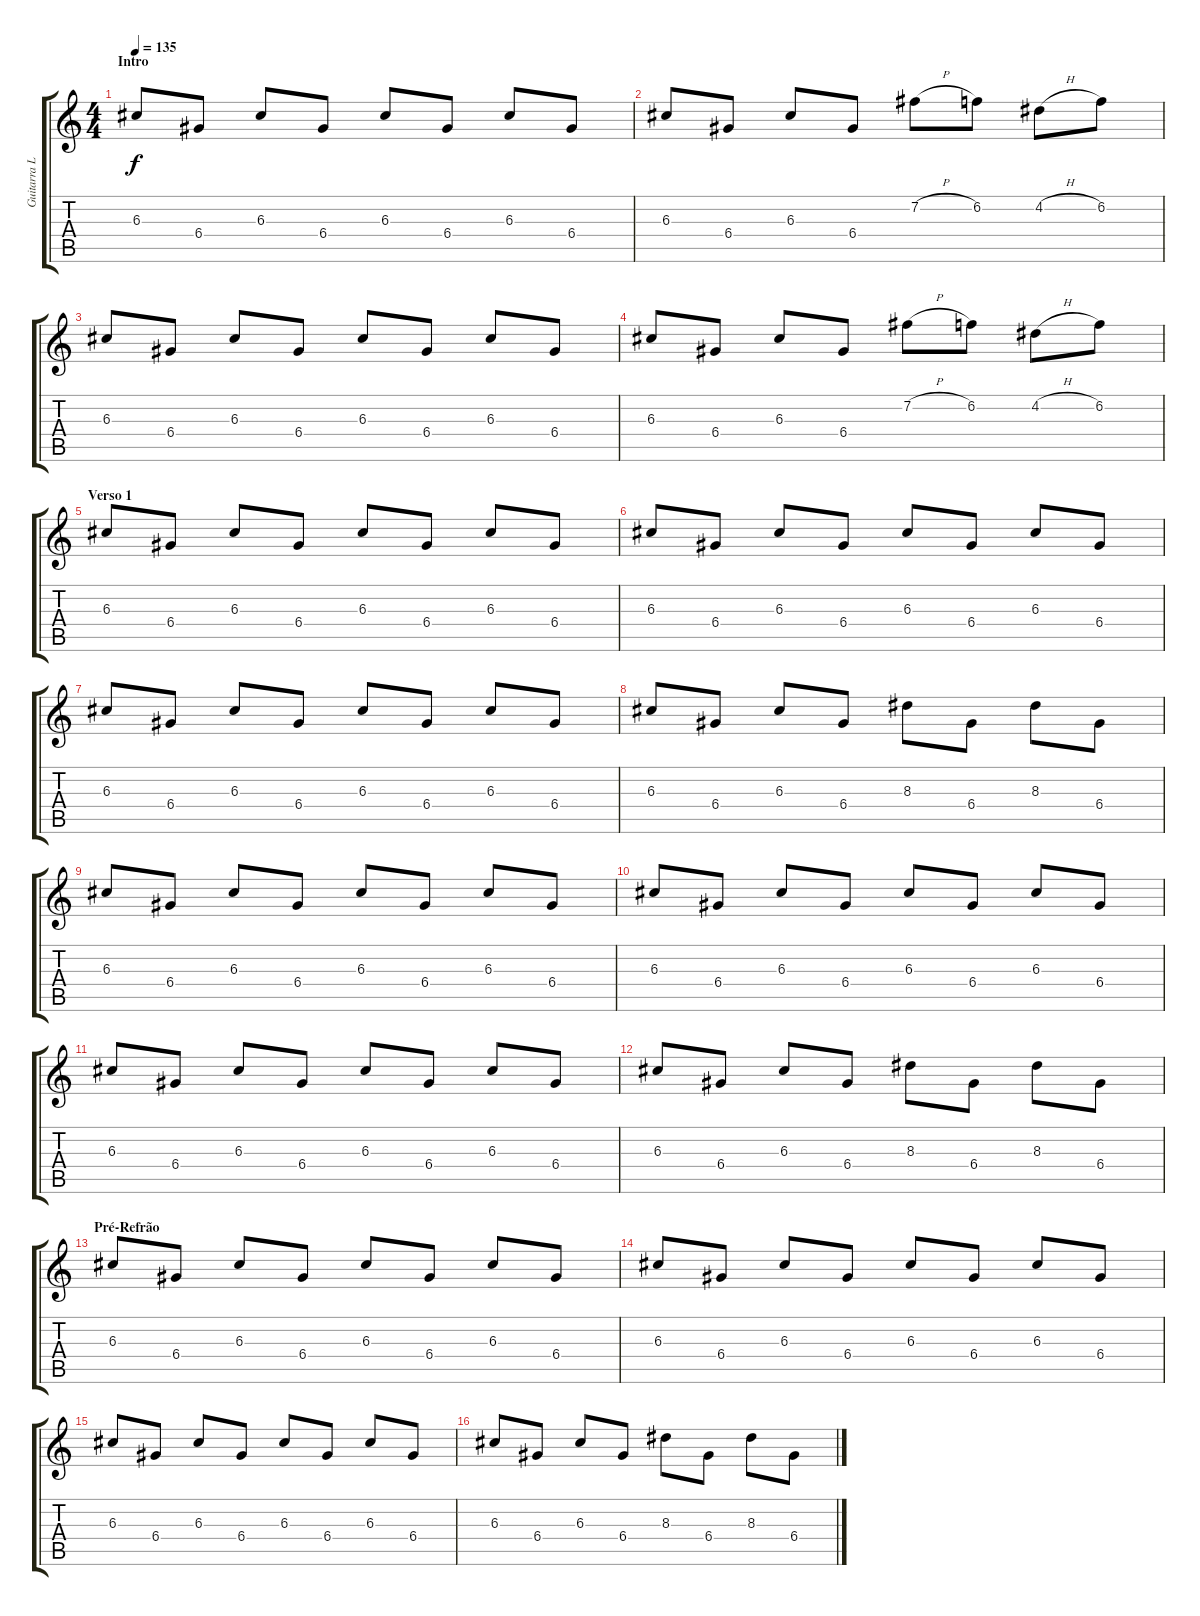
\track ("Guitarra Limpa | Luis Felipe" "Guitarra L") {instrument electricguitarclean}
\staff {score tabs}
\tuning (E4 B3 G3 D3 A2 E2) {hide}
\ts (4 4)
\section ("" "Intro")
\tempo 135
\clef g2
\ks c
6.3.8{dy f instrument electricguitarclean} 6.4.8 6.3.8 6.4.8 6.3.8 6.4.8 6.3.8 6.4.8 |
6.3.8 6.4.8 6.3.8 6.4.8 7.2{h}.8 6.2.8 4.2{h}.8 6.2.8 |
6.3.8 6.4.8 6.3.8 6.4.8 6.3.8 6.4.8 6.3.8 6.4.8 |
6.3.8 6.4.8 6.3.8 6.4.8 7.2{h}.8 6.2.8 4.2{h}.8 6.2.8 |
\section ("" "Verso 1")
6.3.8 6.4.8 6.3.8 6.4.8 6.3.8 6.4.8 6.3.8 6.4.8 |
6.3.8 6.4.8 6.3.8 6.4.8 6.3.8 6.4.8 6.3.8 6.4.8 |
6.3.8 6.4.8 6.3.8 6.4.8 6.3.8 6.4.8 6.3.8 6.4.8 |
6.3.8 6.4.8 6.3.8 6.4.8 8.3.8 6.4.8 8.3.8 6.4.8 |
6.3.8 6.4.8 6.3.8 6.4.8 6.3.8 6.4.8 6.3.8 6.4.8 |
6.3.8 6.4.8 6.3.8 6.4.8 6.3.8 6.4.8 6.3.8 6.4.8 |
6.3.8 6.4.8 6.3.8 6.4.8 6.3.8 6.4.8 6.3.8 6.4.8 |
6.3.8 6.4.8 6.3.8 6.4.8 8.3.8 6.4.8 8.3.8 6.4.8 |
\section ("" "Pré-Refrão")
6.3.8 6.4.8 6.3.8 6.4.8 6.3.8 6.4.8 6.3.8 6.4.8 |
6.3.8 6.4.8 6.3.8 6.4.8 6.3.8 6.4.8 6.3.8 6.4.8 |
6.3.8 6.4.8 6.3.8 6.4.8 6.3.8 6.4.8 6.3.8 6.4.8 |
6.3.8 6.4.8 6.3.8 6.4.8 8.3.8 6.4.8 8.3.8 6.4.8
